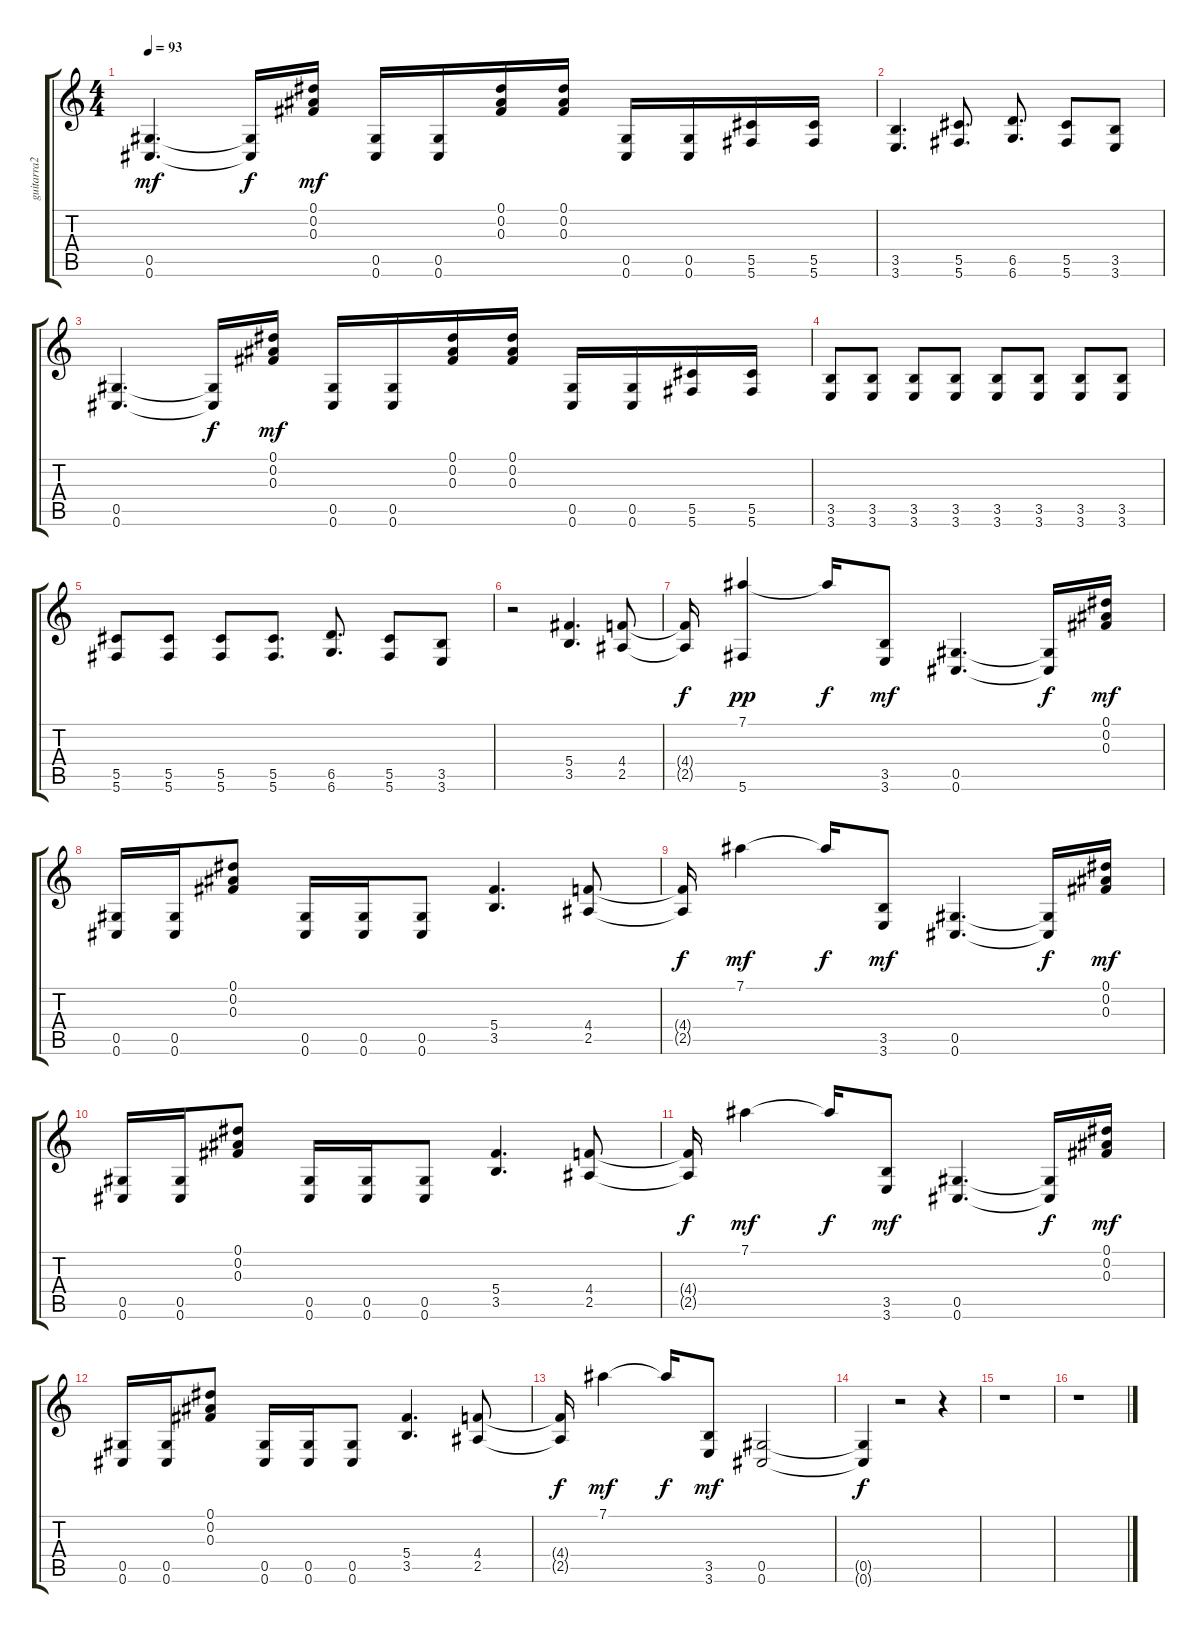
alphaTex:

\track ("guitarra2" "guitarra2") {instrument overdrivenguitar}
\staff {score tabs}
\tuning (Eb4 Bb3 Gb3 Db3 Ab2 Db2) {hide}
\ts (4 4)
\tempo 93
\clef g2
\ks c
(0.5 0.6).4{d dy mf} (0.5{t} 0.6{t}).16{dy f} (0.1 0.2 0.3).16{dy mf} (0.5 0.6).16 (0.5 0.6).16 (0.1 0.2 0.3).16 (0.1 0.2 0.3).16 (0.5 0.6).16 (0.5 0.6).16 (5.5 5.6).16 (5.5 5.6).16 |
(3.5 3.6).4{d} (5.5 5.6).8{d} (6.5 6.6).8{d} (5.5 5.6).8 (3.5 3.6).8 |
(0.5 0.6).4{d} (0.5{t} 0.6{t}).16{dy f} (0.1 0.2 0.3).16{dy mf} (0.5 0.6).16 (0.5 0.6).16 (0.1 0.2 0.3).16 (0.1 0.2 0.3).16 (0.5 0.6).16 (0.5 0.6).16 (5.5 5.6).16 (5.5 5.6).16 |
(3.5 3.6).8 (3.5 3.6).8 (3.5 3.6).8 (3.5 3.6).8 (3.5 3.6).8 (3.5 3.6).8 (3.5 3.6).8 (3.5 3.6).8 |
(5.5 5.6).8 (5.5 5.6).8 (5.5 5.6).8 (5.5 5.6).8{d} (6.5 6.6).8{d} (5.5 5.6).8 (3.5 3.6).8 |
r.2 (5.4 3.5).4{d} (4.4 2.5).8 |
(4.4{t} 2.5{t}).16{dy f} (7.1 5.6).4{dy pp} 7.1{t}.16{dy f} (3.5 3.6).8{dy mf} (0.5 0.6).4{d} (0.5{t} 0.6{t}).16{dy f} (0.1 0.2 0.3).16{dy mf} |
(0.5 0.6).16 (0.5 0.6).16 (0.1 0.2 0.3).8 (0.5 0.6).16 (0.5 0.6).16 (0.5 0.6).8 (5.4 3.5).4{d} (4.4 2.5).8 |
(4.4{t} 2.5{t}).16{dy f} 7.1.4{dy mf} 7.1{t}.16{dy f} (3.5 3.6).8{dy mf} (0.5 0.6).4{d} (0.5{t} 0.6{t}).16{dy f} (0.1 0.2 0.3).16{dy mf} |
(0.5 0.6).16 (0.5 0.6).16 (0.1 0.2 0.3).8 (0.5 0.6).16 (0.5 0.6).16 (0.5 0.6).8 (5.4 3.5).4{d} (4.4 2.5).8 |
(4.4{t} 2.5{t}).16{dy f} 7.1.4{dy mf} 7.1{t}.16{dy f} (3.5 3.6).8{dy mf} (0.5 0.6).4{d} (0.5{t} 0.6{t}).16{dy f} (0.1 0.2 0.3).16{dy mf} |
(0.5 0.6).16 (0.5 0.6).16 (0.1 0.2 0.3).8 (0.5 0.6).16 (0.5 0.6).16 (0.5 0.6).8 (5.4 3.5).4{d} (4.4 2.5).8 |
(4.4{t} 2.5{t}).16{dy f} 7.1.4{dy mf} 7.1{t}.16{dy f} (3.5 3.6).8{dy mf} (0.5 0.6).2 |
(0.5{t} 0.6{t}).4{dy f} r.2 r.4 |
r.1 |
r.1
